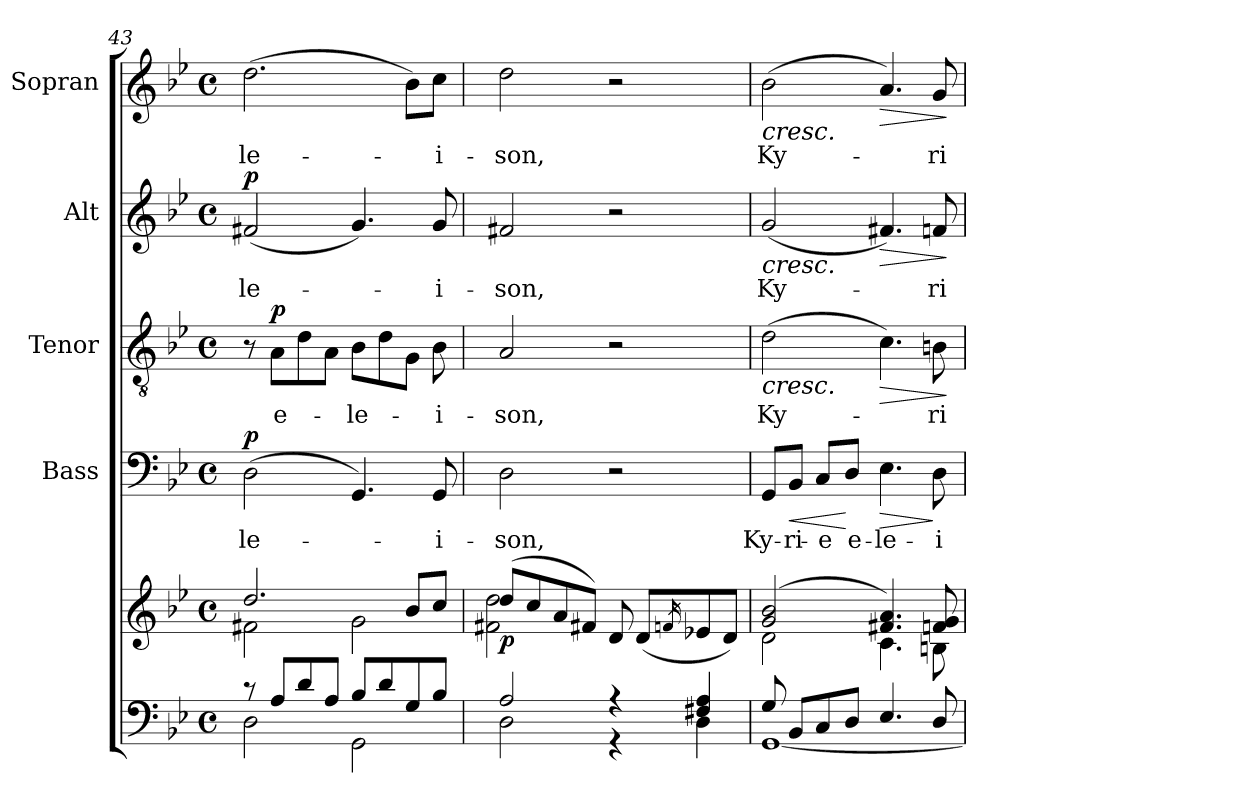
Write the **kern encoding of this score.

**kern	**kern	**dynam	**kern	**text	**dynam	**kern	**text	**dynam	**kern	**text	**dynam	**kern	**text	**dynam
*part5	*part5	*part5	*part4	*part4	*part4	*part3	*part3	*part3	*part2	*part2	*part2	*part1	*part1	*part1
*staff6	*staff5	*staff5/6	*staff4	*staff4	*staff4	*staff3	*staff3	*staff3	*staff2	*staff2	*staff2	*staff1	*staff1	*staff1
*	*	*	*I"Bass	*	*	*I"Tenor	*	*	*I"Alt	*	*	*I"Sopran	*	*
*	*	*	*I'B.	*	*	*I'T.	*	*	*I'A.	*	*	*I'S.	*	*
!!LO:PB:g=z
*clefF4	*clefG2	*	*clefF4	*	*	*clefGv2	*	*	*clefG2	*	*	*clefG2	*	*
*k[b-e-]	*k[b-e-]	*	*k[b-e-]	*	*	*k[b-e-]	*	*	*k[b-e-]	*	*	*k[b-e-]	*	*
*B-:	*B-:	*	*B-:	*	*	*B-:	*	*	*B-:	*	*	*B-:	*	*
*M4/4	*M4/4	*	*M4/4	*	*	*M4/4	*	*	*M4/4	*	*	*M4/4	*	*
*met(c)	*met(c)	*	*met(c)	*	*	*met(c)	*	*	*met(c)	*	*	*met(c)	*	*
=43	=43	=43	=43	=43	=43	=43	=43	=43	=43	=43	=43	=43	=43	=43
*^	*^	*	*	*	*	*	*	*	*	*	*	*	*	*
!	!	!	!	!	!	!LO:LY:b	!LO:DY:a	!	!	!	!	!LO:LY:b	!LO:DY:a	!	!LO:LY:b	!
8rc	2D\	2.dd/	2f#X\	.	(>2D\	-le-	p	8r	.	.	(<2f#X/	-le-	p	(>2.dd\	-le-	.
!	!	!	!	!	!	!	!	!	!LO:LY:b	!LO:DY:a	!	!	!	!	!	!
8A/L	.	.	.	.	.	.	.	8A\L	e-	p	.	.	.	.	.	.
8d/	.	.	.	.	.	.	.	8d\	.	.	.	.	.	.	.	.
8A/J	.	.	.	.	.	.	.	8A\J	.	.	.	.	.	.	.	.
!	!	!	!	!	!	!	!	!	!LO:LY:b	!	!	!	!	!	!	!
8B-/L	2GG\	.	2g\	.	4.GG/)	.	.	8B-\L	-le-	.	4.g/)	.	.	.	.	.
8d/	.	.	.	.	.	.	.	8d\	.	.	.	.	.	.	.	.
8G/	.	8b-/L	.	.	.	.	.	8G\J	.	.	.	.	.	8b-\L)	.	.
!	!	!	!	!	!	!LO:LY:b	!	!	!LO:LY:b	!	!	!LO:LY:b	!	!	!LO:LY:b	!
8B-/J	.	8cc/J	.	.	8GG/	-i-	.	8B-\	-i-	.	8g/	-i-	.	8cc\J	-i-	.
=44	=44	=44	=44	=44	=44	=44	=44	=44	=44	=44	=44	=44	=44	=44	=44	=44
!	!	!	!	!LO:DY:b	!	!LO:LY:b	!	!	!LO:LY:b	!	!	!LO:LY:b	!	!	!LO:LY:b	!
2A/	2D\	(>8dd!/L	2f#X\ 2dd\	p	2D\	-son,	.	2A/	-son,	.	2f#X/	-son,	.	2dd\	-son,	.
.	.	8cc!/	.	.	.	.	.	.	.	.	.	.	.	.	.	.
.	.	8a!/	.	.	.	.	.	.	.	.	.	.	.	.	.	.
.	.	8f#X!/J)	.	.	.	.	.	.	.	.	.	.	.	.	.	.
4r	4r	8d!/	2ryy	.	2r	.	.	2r	.	.	2r	.	.	2r	.	.
.	.	(<8d!/L	.	.	.	.	.	.	.	.	.	.	.	.	.	.
.	.	16qfn/	.	.	.	.	.	.	.	.	.	.	.	.	.	.
4F#X/ 4A/	4D\	8e-X!/	.	.	.	.	.	.	.	.	.	.	.	.	.	.
.	.	8d!/J)	.	.	.	.	.	.	.	.	.	.	.	.	.	.
=45	=45	=45	=45	=45	=45	=45	=45	=45	=45	=45	=45	=45	=45	=45	=45	=45
!	!	!	!	!	!	!LO:LY:b	!	!	!LO:LY:b	!LO:HP:b	!	!LO:LY:b	!LO:HP:b	!	!LO:LY:b	!LO:HP:b
8G/	[<1GG	(2g!/ 2b-!/	2d!\	.	8GG/L	Ky-	.	(>2d\	Ky-	<	(<2g/	Ky-	<	(>2b-\	Ky-	<
!	!	!	!	!	!	!LO:LY:b	!LO:HP:b	!	!	!	!	!	!	!	!	!
8BB-/L	.	.	.	.	8BB-/J	-ri-	<	.	.	.	.	.	.	.	.	.
!	!	!	!	!	!	!LO:LY:b	!	!	!	!	!	!	!	!	!	!
8C/	.	.	.	.	8C/L	-e	.	.	.	.	.	.	.	.	.	.
!	!	!	!	!	!	!LO:LY:b	!	!	!	!	!	!	!	!	!	!
8D/J	.	.	.	.	8D/J	e-	[	.	.	.	.	.	.	.	.	.
!	!	!	!	!	!	!LO:LY:b	!LO:HP:b	!	!	!LO:HP:b	!	!	!LO:HP:b	!	!	!LO:HP:b
4.E-/	.	4.f#X!/ 4.a!/)	4.c!\	.	4.E-\	-le-	>	4.c\)	.	>	4.f#X/)	.	>	4.a/)	.	>
!	!	!	!	!	!	!LO:LY:b	!	!	!LO:LY:b	!	!	!LO:LY:b	!	!	!LO:LY:b	!
8D/	.	8fn!/ 8g!/	8Bn!\	.	8D\	-i-	]	8Bn\	-ri-	[	8fn/	-ri-	[	8g/	-ri-	[
*v	*v	*	*	*	*	*	*	*	*	*	*	*	*	*	*	*
*	*v	*v	*	*	*	*	*	*	*	*	*	*	*	*	*
.	.	.	.	.	.	.	.	]	.	.	]	.	.	]
=	=	=	=	=	=	=	=	=	=	=	=	=	=	=
*-	*-	*-	*-	*-	*-	*-	*-	*-	*-	*-	*-	*-	*-	*-
